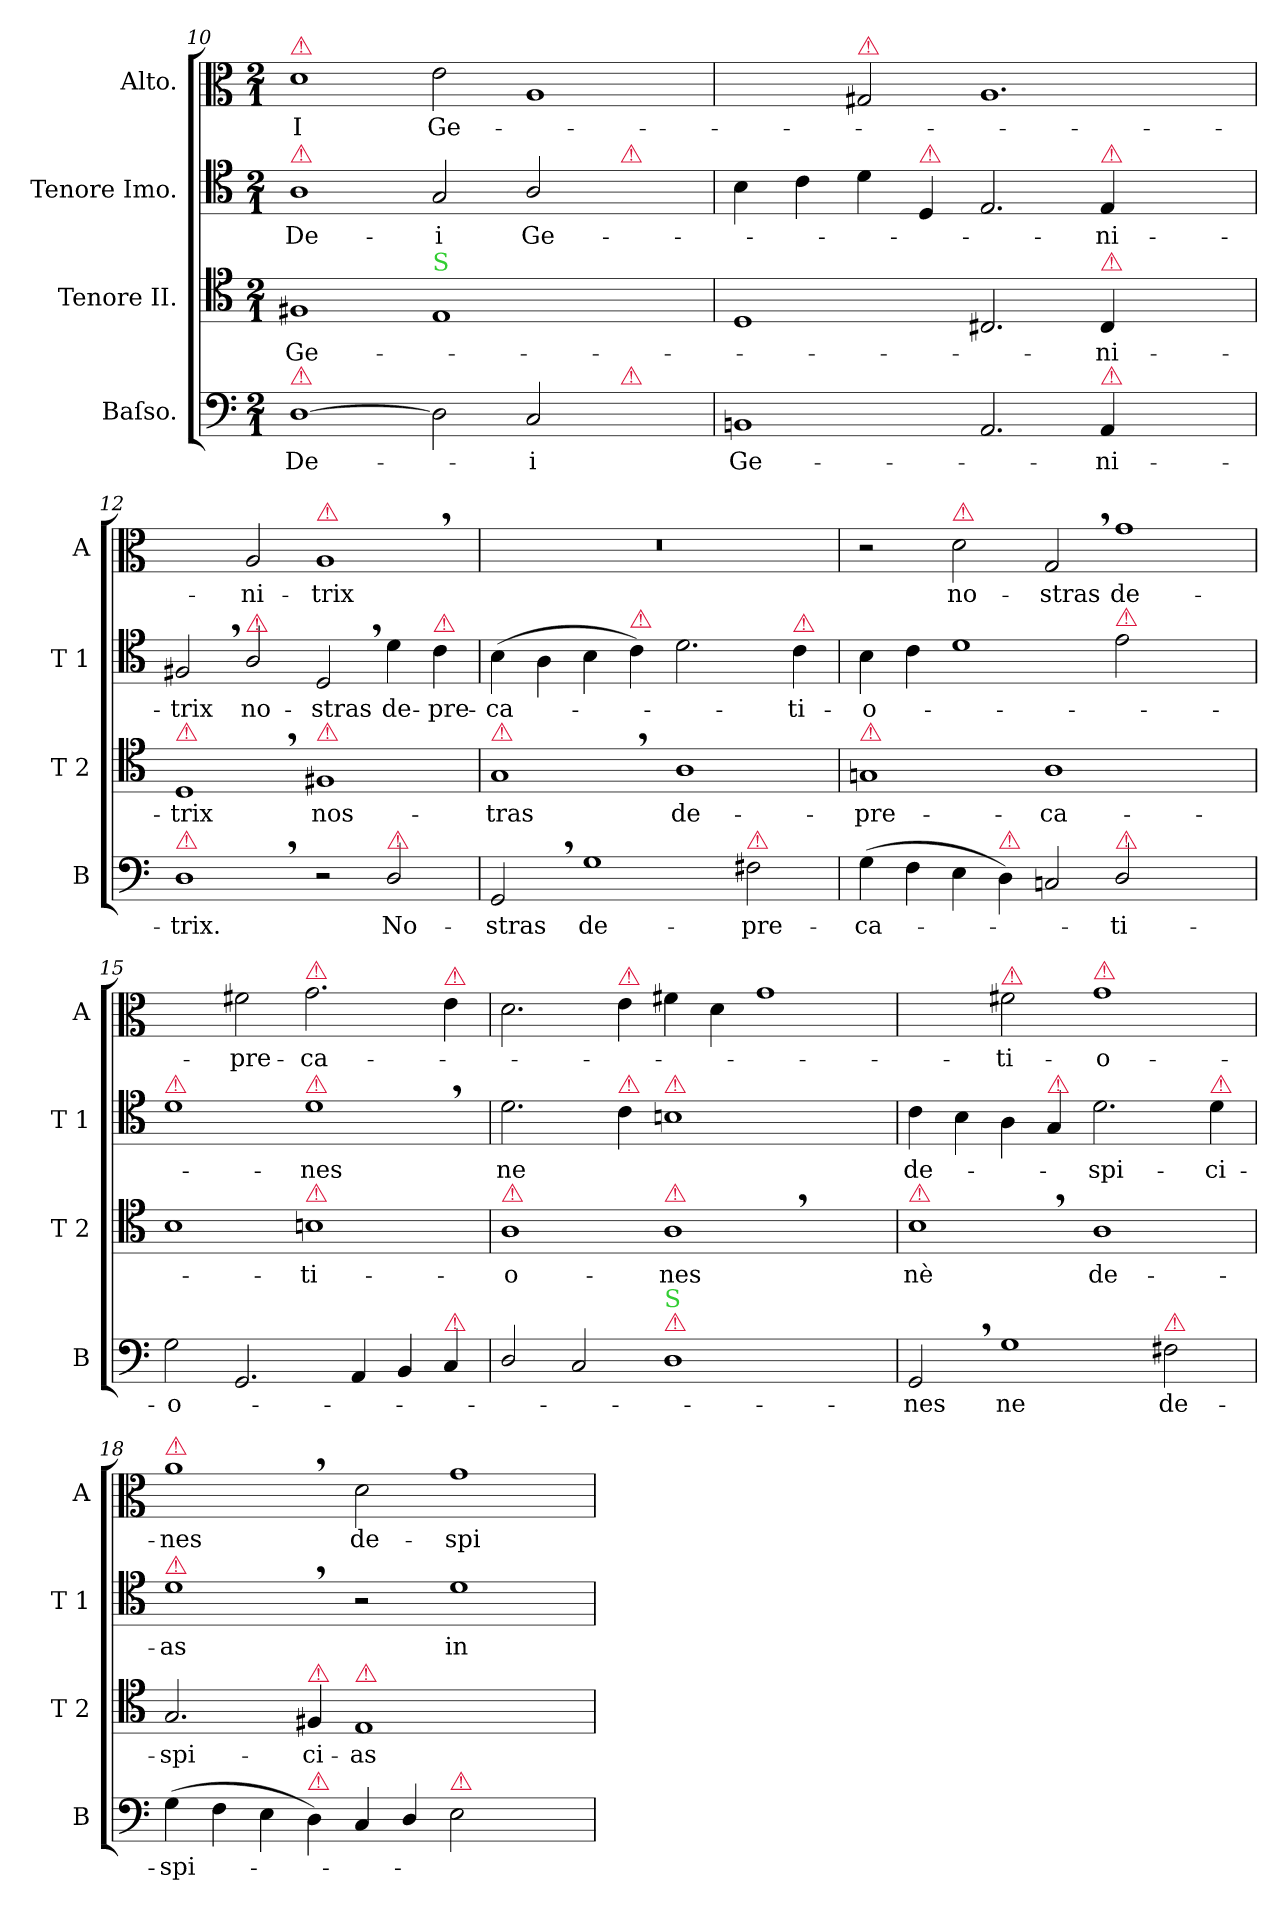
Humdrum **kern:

**kern	**text	**kern	**text	**kern	**text	**kern	**text
*part4	*part4	*part3	*part3	*part2	*part2	*part1	*part1
*staff4	*staff4	*staff3	*staff3	*staff2	*staff2	*staff1	*staff1
*I"Baſso.	*	*I"Tenore II.	*	*I"Tenore Imo.	*	*I"Alto.	*
*I'B	*	*I'T 2	*	*I'T 1	*	*I'A	*
*clefF4	*	*clefC4	*	*clefC4	*	*clefC3	*
*k[]	*	*k[]	*	*k[]	*	*k[]	*
*M2/1	*	*M2/1	*	*M2/1	*	*M2/1	*
=10	=10	=10	=10	=10	=10	=10	=10
!	!	!	!	!	!	!LO:TX:a:color=crimson:t=⚠	!
!	!	!	!	!LO:TX:a:color=crimson:t=⚠	!	!	!
!LO:TX:a:color=crimson:t=⚠	!	!	!	!	!	!	!
[1D	De-	1F#X	Ge-	1A	De-	1d	-I
!	!	!LO:TX:a:color=limegreen:t=S	!	!	!	!	!
2D!]	.	1E	.	2G/	-i	2e\	Ge-
2C/	-i	.	.	2A/	Ge-	1A/	.
!	!	!	!	!LO:TX:a:color=crimson:t=⚠	!	!	!
!LO:TX:a:color=crimson:t=⚠	!	!	!	!	!	!	!
2ryy	.	2ryy	.	2ryy	.	.	.
=11	=11	=11	=11	=11	=11	=11	=11
1BBn	Ge-	1D	.	4B\	.	2ryy	.
.	.	.	.	4c\	.	.	.
!	!	!	!	!	!	!LO:TX:a:color=crimson:t=⚠	!
.	.	.	.	4d\	.	2G#X/	.
!	!	!	!	!LO:TX:a:color=crimson:t=⚠	!	!	!
.	.	.	.	4D/	.	.	.
2.AA/	.	2.C#X/	.	2.E/	.	1.A	.
!	!	!	!	!LO:TX:a:color=crimson:t=⚠	!	!	!
!	!	!LO:TX:a:color=crimson:t=⚠	!	!	!	!	!
!LO:TX:a:color=crimson:t=⚠	!	!	!	!	!	!	!
4AA/	-ni-	4C#/	-ni-	4E/	-ni-	.	.
2ryy	.	2ryy	.	2ryy	.	.	.
=12	=12	=12	=12	=12	=12	=12	=12
!	!	!LO:TX:a:color=crimson:t=⚠	!	!	!	!	!
!LO:TX:a:color=crimson:t=⚠	!	!	!	!	!	!	!
1D,	-trix.	1D,	-trix	2F#X,/	-trix	2ryy	.
!	!	!	!	!LO:TX:a:color=crimson:t=⚠	!	!	!
.	.	.	.	2A/	no-	2A/	-ni-
!	!	!	!	!	!	!LO:TX:a:color=crimson:t=⚠	!
!	!	!LO:TX:a:color=crimson:t=⚠	!	!	!	!	!
2r	.	1F#X	nos-	2D,/	-stras	1A,	-trix
!LO:TX:a:color=crimson:t=⚠	!	!	!	!	!	!	!
2D/	No-	.	.	4d\	de-	.	.
!	!	!	!	!LO:TX:a:color=crimson:t=⚠	!	!	!
.	.	.	.	4c\	-pre-	.	.
=13	=13	=13	=13	=13	=13	=13	=13
!	!	!LO:TX:a:color=crimson:t=⚠	!	!	!	!	!
2GG,/	-stras	1G,	-tras	(4B\	-ca-	0r	.
.	.	.	.	4A\	.	.	.
1G	de-	.	.	4B\	.	.	.
!	!	!	!	!LO:TX:a:color=crimson:t=⚠	!	!	!
.	.	.	.	4c\)	.	.	.
.	.	1A	de-	2.d\	.	.	.
!LO:TX:a:color=crimson:t=⚠	!	!	!	!	!	!	!
2F#X\	-pre-	.	.	.	.	.	.
!	!	!	!	!LO:TX:a:color=crimson:t=⚠	!	!	!
.	.	.	.	4c\	-ti-	.	.
=14	=14	=14	=14	=14	=14	=14	=14
!	!	!LO:TX:a:color=crimson:t=⚠	!	!	!	!	!
(4G\	-ca-	1Gn	-pre-	4B\	-o-	2r	.
4F\	.	.	.	4c\	.	.	.
!	!	!	!	!	!	!LO:TX:a:color=crimson:t=⚠	!
4E\	.	.	.	1d	.	2d\	no-
!LO:TX:a:color=crimson:t=⚠	!	!	!	!	!	!	!
4D\)	.	.	.	.	.	.	.
2Cn/	.	1A	-ca-	.	.	2G,/	-stras
!	!	!	!	!LO:TX:a:color=crimson:t=⚠	!	!	!
!LO:TX:a:color=crimson:t=⚠	!	!	!	!	!	!	!
2D/	-ti-	.	.	2e\	.	1g\	de-
2ryy	.	2ryy	.	2ryy	.	.	.
=15	=15	=15	=15	=15	=15	=15	=15
!	!	!	!	!LO:TX:a:color=crimson:t=⚠	!	!	!
2G\	-o-	1B	.	1d	.	2ryy	.
2.GG/	.	.	.	.	.	2f#X\	-pre-
!	!	!	!	!	!	!LO:TX:a:color=crimson:t=⚠	!
!	!	!	!	!LO:TX:a:color=crimson:t=⚠	!	!	!
!	!	!LO:TX:a:color=crimson:t=⚠	!	!	!	!	!
.	.	1Bn	-ti-	1d,	-nes	2.g\	-ca-
4AA/	.	.	.	.	.	.	.
4BB/	.	.	.	.	.	.	.
!	!	!	!	!	!	!LO:TX:a:color=crimson:t=⚠	!
!LO:TX:a:color=crimson:t=⚠	!	!	!	!	!	!	!
4C/	.	.	.	.	.	4e\	.
=16	=16	=16	=16	=16	=16	=16	=16
!	!	!LO:TX:a:color=crimson:t=⚠	!	!	!	!	!
2D/	.	1A	-o-	2.d\	ne	2.d\	.
2C/	.	.	.	.	.	.	.
!	!	!	!	!	!	!LO:TX:a:color=crimson:t=⚠	!
!	!	!	!	!LO:TX:a:color=crimson:t=⚠	!	!	!
.	.	.	.	4c\	.	4e\	.
!	!	!	!	!LO:TX:a:color=crimson:t=⚠	!	!	!
!	!	!LO:TX:a:color=crimson:t=⚠	!	!	!	!	!
!LO:TX:a:color=crimson:t=⚠	!	!	!	!	!	!	!
!LO:TX:a:color=limegreen:t=S	!	!	!	!	!	!	!
1D	.	1A,	-nes	1Bn	.	4f#X\	.
.	.	.	.	.	.	4d\	.
.	.	.	.	.	.	1g\	.
2ryy	.	2ryy	.	2ryy	.	.	.
=17	=17	=17	=17	=17	=17	=17	=17
!	!	!LO:TX:a:color=crimson:t=⚠	!	!	!	!	!
2GG,/	-nes	1B,	nè	4c\	de-	2ryy	.
.	.	.	.	4B\	.	.	.
!	!	!	!	!	!	!LO:TX:a:color=crimson:t=⚠	!
1G	ne	.	.	4A\	.	2f#X\	-ti-
!	!	!	!	!LO:TX:a:color=crimson:t=⚠	!	!	!
.	.	.	.	4G/	.	.	.
!	!	!	!	!	!	!LO:TX:a:color=crimson:t=⚠	!
.	.	1A	de-	2.d\	-spi-	1g	-o-
!LO:TX:a:color=crimson:t=⚠	!	!	!	!	!	!	!
2F#X\	de-	.	.	.	.	.	.
!	!	!	!	!LO:TX:a:color=crimson:t=⚠	!	!	!
.	.	.	.	4d\	-ci-	.	.
=18	=18	=18	=18	=18	=18	=18	=18
!	!	!	!	!	!	!LO:TX:a:color=crimson:t=⚠	!
!	!	!	!	!LO:TX:a:color=crimson:t=⚠	!	!	!
(4G\	-spi-	2.G/	-spi-	1d,	-as	1a,	-nes
4F\	.	.	.	.	.	.	.
4E\	.	.	.	.	.	.	.
!	!	!LO:TX:a:color=crimson:t=⚠	!	!	!	!	!
!LO:TX:a:color=crimson:t=⚠	!	!	!	!	!	!	!
4D\)	.	4F#X/	-ci-	.	.	.	.
!	!	!LO:TX:a:color=crimson:t=⚠	!	!	!	!	!
4C/	.	1E	-as	2r	.	2d\	de-
4D/	.	.	.	.	.	.	.
!LO:TX:a:color=crimson:t=⚠	!	!	!	!	!	!	!
2E\	.	.	.	1d\	in	1g\	-spi-
2ryy	.	2ryy	.	.	.	.	.
=	=	=	=	=	=	=	=
*-	*-	*-	*-	*-	*-	*-	*-
